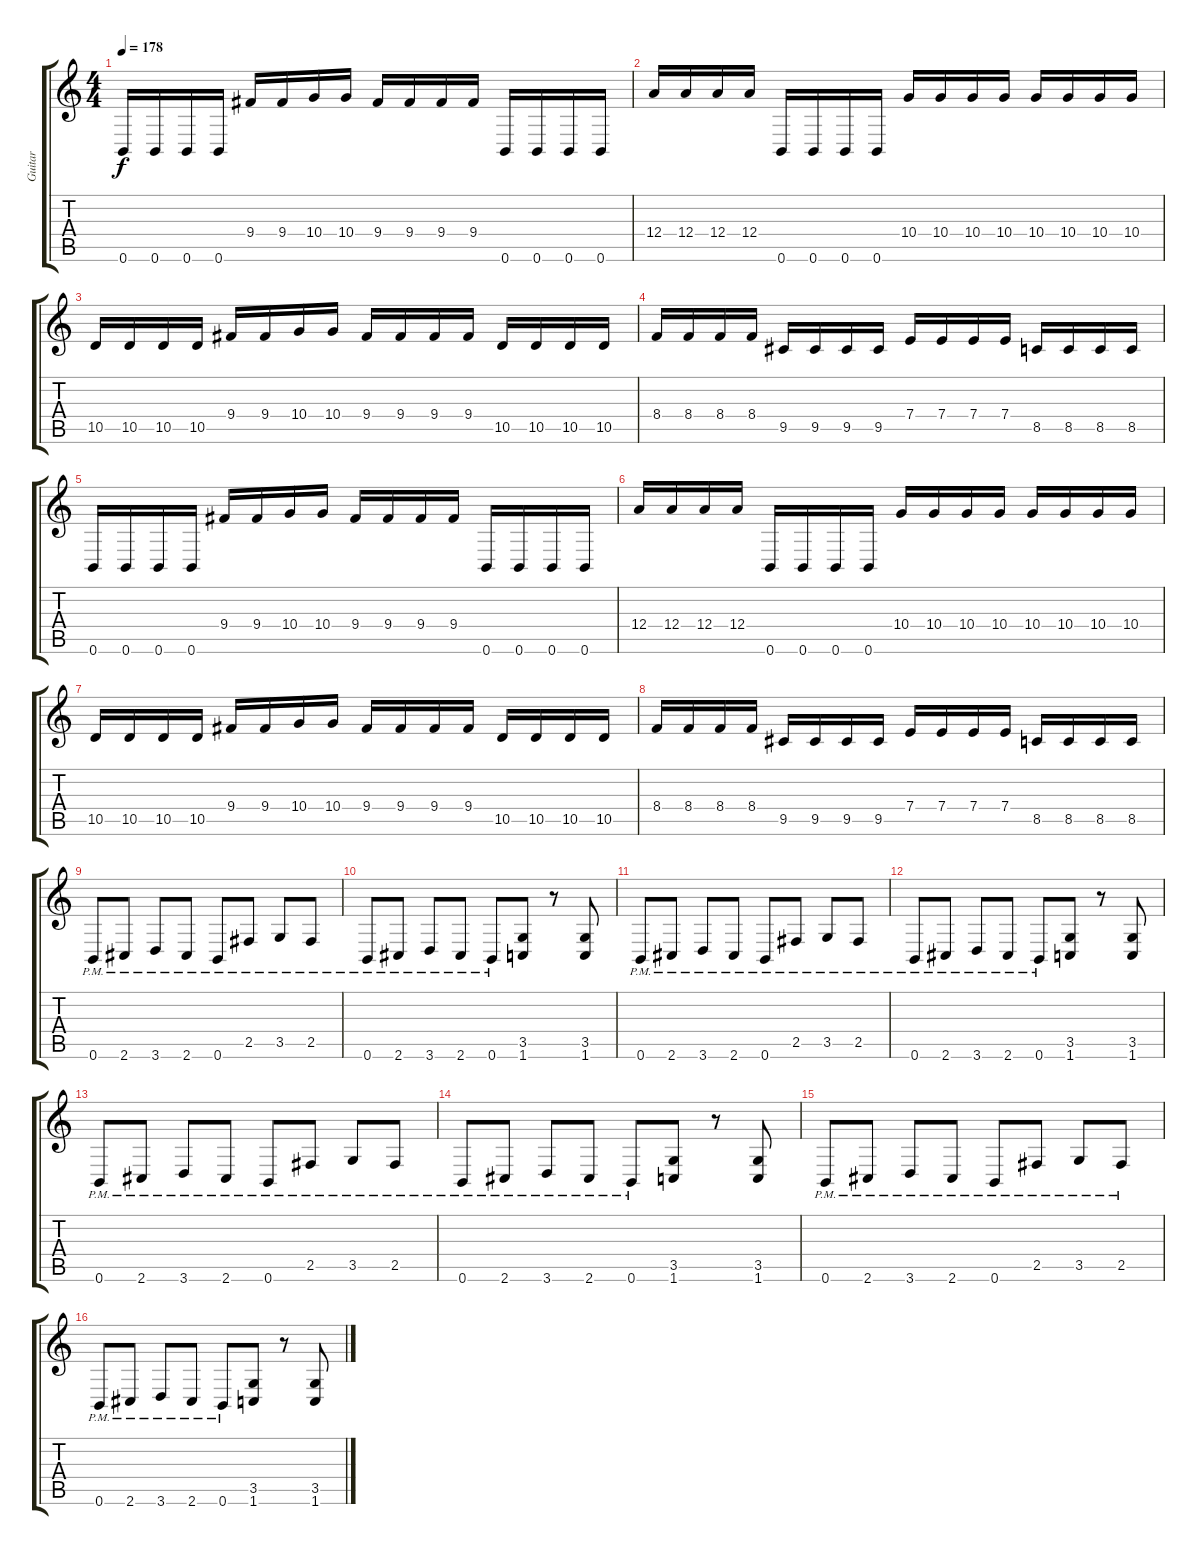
\track ("Guitar" "Guitar") {instrument distortionguitar}
\staff {score tabs}
\tuning (B3 Gb3 D3 A2 E2 B1) {hide}
\ts (4 4)
\tempo 178
\clef g2
\ks c
0.6.16{dy f} 0.6.16 0.6.16 0.6.16 9.4.16 9.4.16 10.4.16 10.4.16 9.4.16 9.4.16 9.4.16 9.4.16 0.6.16 0.6.16 0.6.16 0.6.16 |
12.4.16 12.4.16 12.4.16 12.4.16 0.6.16 0.6.16 0.6.16 0.6.16 10.4.16 10.4.16 10.4.16 10.4.16 10.4.16 10.4.16 10.4.16 10.4.16 |
10.5.16 10.5.16 10.5.16 10.5.16 9.4.16 9.4.16 10.4.16 10.4.16 9.4.16 9.4.16 9.4.16 9.4.16 10.5.16 10.5.16 10.5.16 10.5.16 |
8.4.16 8.4.16 8.4.16 8.4.16 9.5.16 9.5.16 9.5.16 9.5.16 7.4.16 7.4.16 7.4.16 7.4.16 8.5.16 8.5.16 8.5.16 8.5.16 |
0.6.16 0.6.16 0.6.16 0.6.16 9.4.16 9.4.16 10.4.16 10.4.16 9.4.16 9.4.16 9.4.16 9.4.16 0.6.16 0.6.16 0.6.16 0.6.16 |
12.4.16 12.4.16 12.4.16 12.4.16 0.6.16 0.6.16 0.6.16 0.6.16 10.4.16 10.4.16 10.4.16 10.4.16 10.4.16 10.4.16 10.4.16 10.4.16 |
10.5.16 10.5.16 10.5.16 10.5.16 9.4.16 9.4.16 10.4.16 10.4.16 9.4.16 9.4.16 9.4.16 9.4.16 10.5.16 10.5.16 10.5.16 10.5.16 |
8.4.16 8.4.16 8.4.16 8.4.16 9.5.16 9.5.16 9.5.16 9.5.16 7.4.16 7.4.16 7.4.16 7.4.16 8.5.16 8.5.16 8.5.16 8.5.16 |
0.6{pm}.8{balance 8} 2.6{pm}.8 3.6{pm}.8 2.6{pm}.8 0.6{pm}.8 2.5{pm}.8 3.5{pm}.8 2.5{pm}.8 |
0.6{pm}.8 2.6{pm}.8 3.6{pm}.8 2.6{pm}.8 0.6{pm}.8 (3.5 1.6).8 r.8 (3.5 1.6).8 |
0.6{pm}.8 2.6{pm}.8 3.6{pm}.8 2.6{pm}.8 0.6{pm}.8 2.5{pm}.8 3.5{pm}.8 2.5{pm}.8 |
0.6{pm}.8 2.6{pm}.8 3.6{pm}.8 2.6{pm}.8 0.6{pm}.8 (3.5 1.6).8 r.8 (3.5 1.6).8 |
0.6{pm}.8 2.6{pm}.8 3.6{pm}.8 2.6{pm}.8 0.6{pm}.8 2.5{pm}.8 3.5{pm}.8 2.5{pm}.8 |
0.6{pm}.8 2.6{pm}.8 3.6{pm}.8 2.6{pm}.8 0.6{pm}.8 (3.5 1.6).8 r.8 (3.5 1.6).8 |
0.6{pm}.8 2.6{pm}.8 3.6{pm}.8 2.6{pm}.8 0.6{pm}.8 2.5{pm}.8 3.5{pm}.8 2.5{pm}.8 |
0.6{pm}.8 2.6{pm}.8 3.6{pm}.8 2.6{pm}.8 0.6{pm}.8 (3.5 1.6).8 r.8 (3.5 1.6).8
